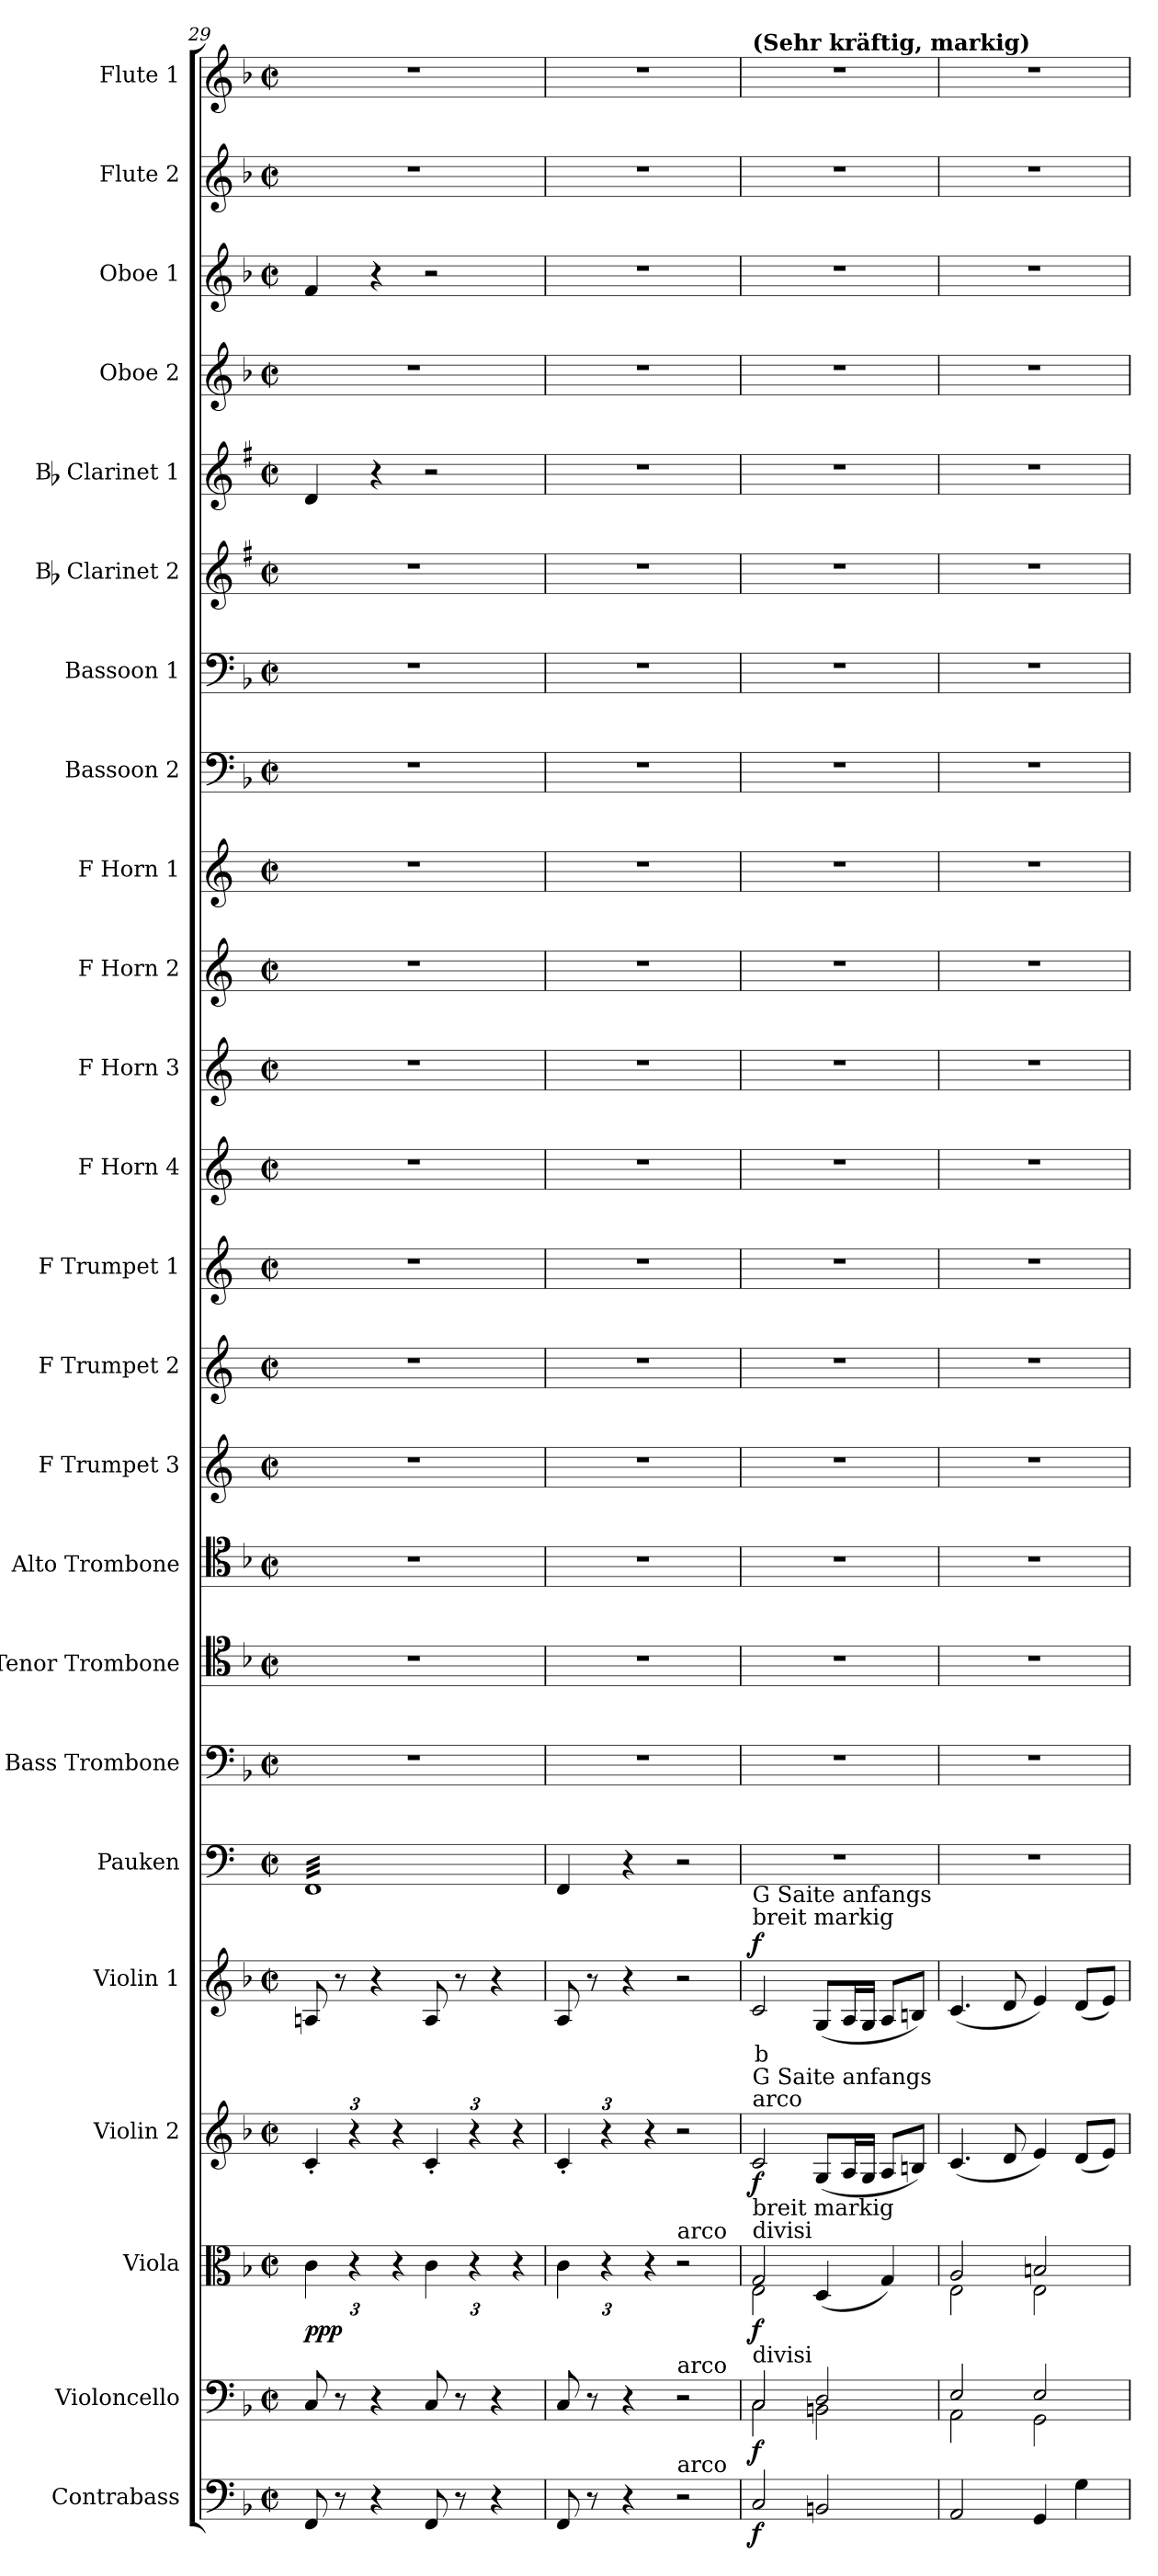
**kern	**dynam	**kern	**dynam	**kern	**dynam	**kern	**dynam	**kern	**text	**dynam	**kern	**kern	**kern	**kern	**kern	**kern	**kern	**kern	**kern	**kern	**kern	**kern	**kern	**kern	**kern	**kern	**kern	**kern	**kern
*part24	*part24	*part23	*part23	*part22	*part22	*part21	*part21	*part20	*part20	*part20	*part19	*part18	*part17	*part16	*part15	*part14	*part13	*part12	*part11	*part10	*part9	*part8	*part7	*part6	*part5	*part4	*part3	*part2	*part1
*staff24	*staff24	*staff23	*staff23	*staff22	*staff22	*staff21	*staff21	*staff20	*staff20	*staff20	*staff19	*staff18	*staff17	*staff16	*staff15	*staff14	*staff13	*staff12	*staff11	*staff10	*staff9	*staff8	*staff7	*staff6	*staff5	*staff4	*staff3	*staff2	*staff1
*I"Contrabass	*	*I"Violoncello	*	*I"Viola	*	*I"Violin 2	*	*I"Violin 1	*	*	*I"Pauken	*I"Bass Trombone	*I"Tenor Trombone	*I"Alto Trombone	*I"F Trumpet 3	*I"F Trumpet 2	*I"F Trumpet 1	*I"F Horn 4	*I"F Horn 3	*I"F Horn 2	*I"F Horn 1	*I"Bassoon 2	*I"Bassoon 1	*I"Bb Clarinet 2	*I"Bb Clarinet 1	*I"Oboe 2	*I"Oboe 1	*I"Flute 2	*I"Flute 1
*I'Cb	*	*I'Vc	*	*I'Vla	*	*I'Vln 2	*	*I'Vln 1	*	*	*I'Pk.	*I'B Trb	*I'T Trb	*I'A Trb	*I'Tpt 3	*I'Tpt 2	*I'Tpt 1	*I'Hn 4	*I'Hn 3	*I'Hn 2	*I'Hn 1	*I'Bsn 2	*I'Bsn 1	*I'Cl 2	*I'Cl 1	*I'Ob 2	*I'Ob 1	*I'Fl 2	*I'Fl 1
*clefF4	*	*clefF4	*	*clefC3	*	*clefG2	*	*clefG2	*	*	*clefF4	*clefF4	*clefC4	*clefC4	*clefG2	*clefG2	*clefG2	*clefG2	*clefG2	*clefG2	*clefG2	*clefF4	*clefF4	*clefG2	*clefG2	*clefG2	*clefG2	*clefG2	*clefG2
*ITrd7c12	*	*	*	*	*	*	*	*	*	*	*	*	*	*	*ITrd-3c-5	*ITrd-3c-5	*ITrd-3c-5	*ITrd4c7	*ITrd4c7	*ITrd4c7	*ITrd4c7	*	*	*ITrd1c2	*ITrd1c2	*	*	*	*
*k[b-]	*	*k[b-]	*	*k[b-]	*	*k[b-]	*	*k[b-]	*	*	*k[]	*k[b-]	*k[b-]	*k[b-]	*k[b-]	*k[b-]	*k[b-]	*k[b-]	*k[b-]	*k[b-]	*k[b-]	*k[b-]	*k[b-]	*k[b-]	*k[b-]	*k[b-]	*k[b-]	*k[b-]	*k[b-]
*M2/2	*	*M2/2	*	*M2/2	*	*M2/2	*	*M2/2	*	*	*M2/2	*M2/2	*M2/2	*M2/2	*M2/2	*M2/2	*M2/2	*M2/2	*M2/2	*M2/2	*M2/2	*M2/2	*M2/2	*M2/2	*M2/2	*M2/2	*M2/2	*M2/2	*M2/2
*met(c|)	*	*met(c|)	*	*met(c|)	*	*met(c|)	*	*met(c|)	*	*	*met(c|)	*met(c|)	*met(c|)	*met(c|)	*met(c|)	*met(c|)	*met(c|)	*met(c|)	*met(c|)	*met(c|)	*met(c|)	*met(c|)	*met(c|)	*met(c|)	*met(c|)	*met(c|)	*met(c|)	*met(c|)	*met(c|)
*	*	*	*	*Xbrackettup	*	*Xbrackettup	*	*	*	*	*	*	*	*	*	*	*	*	*	*	*	*	*	*	*	*	*	*	*
=29	=29	=29	=29	=29	=29	=29	=29	=29	=29	=29	=29	=29	=29	=29	=29	=29	=29	=29	=29	=29	=29	=29	=29	=29	=29	=29	=29	=29	=29
!	!	!	!	!	!LO:DY:b	!	!	!	!	!	!	!	!	!	!	!	!	!	!	!	!	!	!	!	!	!	!	!	!
*	*	*	*	*	*	*	*	*	*	*	*tremolo	*	*	*	*	*	*	*	*	*	*	*	*	*	*	*	*	*	*
8FFF/	.	8C/	.	6c\	ppp	6c'/	.	8An/	.	.	32FFLLL	1r	1r	1r	1r	1r	1r	1r	1r	1r	1r	1r	1r	1r	4c/	1r	4f/	1r	1r
.	.	.	.	.	.	.	.	.	.	.	32FF	.	.	.	.	.	.	.	.	.	.	.	.	.	.	.	.	.	.
.	.	.	.	.	.	.	.	.	.	.	32FF	.	.	.	.	.	.	.	.	.	.	.	.	.	.	.	.	.	.
.	.	.	.	.	.	.	.	.	.	.	32FF	.	.	.	.	.	.	.	.	.	.	.	.	.	.	.	.	.	.
8r	.	8r	.	.	.	.	.	8r	.	.	32FF	.	.	.	.	.	.	.	.	.	.	.	.	.	.	.	.	.	.
.	.	.	.	.	.	.	.	.	.	.	32FF	.	.	.	.	.	.	.	.	.	.	.	.	.	.	.	.	.	.
.	.	.	.	6r	.	6r	.	.	.	.	.	.	.	.	.	.	.	.	.	.	.	.	.	.	.	.	.	.	.
.	.	.	.	.	.	.	.	.	.	.	32FF	.	.	.	.	.	.	.	.	.	.	.	.	.	.	.	.	.	.
.	.	.	.	.	.	.	.	.	.	.	32FF	.	.	.	.	.	.	.	.	.	.	.	.	.	.	.	.	.	.
4r	.	4r	.	.	.	.	.	4r	.	.	32FF	.	.	.	.	.	.	.	.	.	.	.	.	.	4r	.	4r	.	.
.	.	.	.	.	.	.	.	.	.	.	32FF	.	.	.	.	.	.	.	.	.	.	.	.	.	.	.	.	.	.
.	.	.	.	.	.	.	.	.	.	.	32FF	.	.	.	.	.	.	.	.	.	.	.	.	.	.	.	.	.	.
.	.	.	.	6r	.	6r	.	.	.	.	.	.	.	.	.	.	.	.	.	.	.	.	.	.	.	.	.	.	.
.	.	.	.	.	.	.	.	.	.	.	32FF	.	.	.	.	.	.	.	.	.	.	.	.	.	.	.	.	.	.
.	.	.	.	.	.	.	.	.	.	.	32FF	.	.	.	.	.	.	.	.	.	.	.	.	.	.	.	.	.	.
.	.	.	.	.	.	.	.	.	.	.	32FF	.	.	.	.	.	.	.	.	.	.	.	.	.	.	.	.	.	.
.	.	.	.	.	.	.	.	.	.	.	32FF	.	.	.	.	.	.	.	.	.	.	.	.	.	.	.	.	.	.
.	.	.	.	.	.	.	.	.	.	.	32FF	.	.	.	.	.	.	.	.	.	.	.	.	.	.	.	.	.	.
8FFF/	.	8C/	.	6c\	.	6c'/	.	8A/	.	.	32FF	.	.	.	.	.	.	.	.	.	.	.	.	.	2r	.	2r	.	.
.	.	.	.	.	.	.	.	.	.	.	32FF	.	.	.	.	.	.	.	.	.	.	.	.	.	.	.	.	.	.
.	.	.	.	.	.	.	.	.	.	.	32FF	.	.	.	.	.	.	.	.	.	.	.	.	.	.	.	.	.	.
.	.	.	.	.	.	.	.	.	.	.	32FF	.	.	.	.	.	.	.	.	.	.	.	.	.	.	.	.	.	.
8r	.	8r	.	.	.	.	.	8r	.	.	32FF	.	.	.	.	.	.	.	.	.	.	.	.	.	.	.	.	.	.
.	.	.	.	.	.	.	.	.	.	.	32FF	.	.	.	.	.	.	.	.	.	.	.	.	.	.	.	.	.	.
.	.	.	.	6r	.	6r	.	.	.	.	.	.	.	.	.	.	.	.	.	.	.	.	.	.	.	.	.	.	.
.	.	.	.	.	.	.	.	.	.	.	32FF	.	.	.	.	.	.	.	.	.	.	.	.	.	.	.	.	.	.
.	.	.	.	.	.	.	.	.	.	.	32FF	.	.	.	.	.	.	.	.	.	.	.	.	.	.	.	.	.	.
4r	.	4r	.	.	.	.	.	4r	.	.	32FF	.	.	.	.	.	.	.	.	.	.	.	.	.	.	.	.	.	.
.	.	.	.	.	.	.	.	.	.	.	32FF	.	.	.	.	.	.	.	.	.	.	.	.	.	.	.	.	.	.
.	.	.	.	.	.	.	.	.	.	.	32FF	.	.	.	.	.	.	.	.	.	.	.	.	.	.	.	.	.	.
.	.	.	.	6r	.	6r	.	.	.	.	.	.	.	.	.	.	.	.	.	.	.	.	.	.	.	.	.	.	.
.	.	.	.	.	.	.	.	.	.	.	32FF	.	.	.	.	.	.	.	.	.	.	.	.	.	.	.	.	.	.
.	.	.	.	.	.	.	.	.	.	.	32FF	.	.	.	.	.	.	.	.	.	.	.	.	.	.	.	.	.	.
.	.	.	.	.	.	.	.	.	.	.	32FF	.	.	.	.	.	.	.	.	.	.	.	.	.	.	.	.	.	.
.	.	.	.	.	.	.	.	.	.	.	32FF	.	.	.	.	.	.	.	.	.	.	.	.	.	.	.	.	.	.
.	.	.	.	.	.	.	.	.	.	.	32FFJJJ	.	.	.	.	.	.	.	.	.	.	.	.	.	.	.	.	.	.
*	*	*	*	*	*	*	*	*	*	*	*Xtremolo	*	*	*	*	*	*	*	*	*	*	*	*	*	*	*	*	*	*
=30	=30	=30	=30	=30	=30	=30	=30	=30	=30	=30	=30	=30	=30	=30	=30	=30	=30	=30	=30	=30	=30	=30	=30	=30	=30	=30	=30	=30	=30
8FFF/	.	8C/	.	6c\	.	6c'/	.	8A/	.	.	4FF/	1r	1r	1r	1r	1r	1r	1r	1r	1r	1r	1r	1r	1r	1r	1r	1r	1r	1r
8r	.	8r	.	.	.	.	.	8r	.	.	.	.	.	.	.	.	.	.	.	.	.	.	.	.	.	.	.	.	.
.	.	.	.	6r	.	6r	.	.	.	.	.	.	.	.	.	.	.	.	.	.	.	.	.	.	.	.	.	.	.
4r	.	4r	.	.	.	.	.	4r	.	.	4r	.	.	.	.	.	.	.	.	.	.	.	.	.	.	.	.	.	.
.	.	.	.	6r	.	6r	.	.	.	.	.	.	.	.	.	.	.	.	.	.	.	.	.	.	.	.	.	.	.
!	!	!	!	!LO:TX:a:t=arco	!	!	!	!	!	!	!	!	!	!	!	!	!	!	!	!	!	!	!	!	!	!	!	!	!
!	!	!LO:TX:a:t=arco	!	!	!	!	!	!	!	!	!	!	!	!	!	!	!	!	!	!	!	!	!	!	!	!	!	!	!
!LO:TX:a:t=arco	!	!	!	!	!	!	!	!	!	!	!	!	!	!	!	!	!	!	!	!	!	!	!	!	!	!	!	!	!
2r	.	2r	.	2r	.	2r	.	2r	.	.	2r	.	.	.	.	.	.	.	.	.	.	.	.	.	.	.	.	.	.
=31	=31	=31	=31	=31	=31	=31	=31	=31	=31	=31	=31	=31	=31	=31	=31	=31	=31	=31	=31	=31	=31	=31	=31	=31	=31	=31	=31	=31	=31
*	*	*^	*	*^	*	*	*	*	*	*	*	*	*	*	*	*	*	*	*	*	*	*	*	*	*	*	*	*	*
!!LO:REH:place=s1:a:B:enc=none:fs=18:t=B
!	!	!	!	!	!	!	!	!	!	!	!	!	!	!	!	!	!	!	!	!	!	!	!	!	!	!	!	!	!	!	!LO:TX:a:B:t=(Sehr kräftig, markig)
!	!	!	!	!	!	!	!	!	!	!LO:TX:a:t=breit markig	!	!	!	!	!	!	!	!	!	!	!	!	!	!	!	!	!	!	!	!	!
!	!	!	!	!	!	!	!	!	!	!LO:TX:a:t=G Saite anfangs	!	!	!	!	!	!	!	!	!	!	!	!	!	!	!	!	!	!	!	!	!
!	!	!	!	!	!	!	!	!LO:TX:a:t=arco	!	!	!	!	!	!	!	!	!	!	!	!	!	!	!	!	!	!	!	!	!	!	!
!	!	!	!	!	!	!	!	!LO:TX:a:t=G Saite anfangs	!	!	!	!	!	!	!	!	!	!	!	!	!	!	!	!	!	!	!	!	!	!	!
!	!	!	!	!	!LO:TX:a:t=divisi	!	!	!	!	!	!	!	!	!	!	!	!	!	!	!	!	!	!	!	!	!	!	!	!	!	!
!	!	!	!	!	!LO:TX:a:t=breit markig	!	!	!	!	!	!	!	!	!	!	!	!	!	!	!	!	!	!	!	!	!	!	!	!	!	!
!	!	!LO:TX:a:t=divisi	!	!	!	!	!	!	!	!	!	!	!	!	!	!	!	!	!	!	!	!	!	!	!	!	!	!	!	!	!
!	!LO:DY:b	!	!	!LO:DY:b	!	!	!LO:DY:b	!	!LO:DY:b	!	!LO:LY:b:color=#FF0000	!LO:DY:b	!	!	!	!	!	!	!	!	!	!	!	!	!	!	!	!	!	!	!
2CC/	f	2C/	2C\	f	2G/	2E\	f	2c/	f	2c/	b	f	1r	1r	1r	1r	1r	1r	1r	1r	1r	1r	1r	1r	1r	1r	1r	1r	1r	1r	1r
2BBBn/	.	2D/	2BBn\	.	(<4D/	2ryy	.	(8G/L	.	(8G/L	.	.	.	.	.	.	.	.	.	.	.	.	.	.	.	.	.	.	.	.	.
.	.	.	.	.	.	.	.	16A/L	.	16A/L	.	.	.	.	.	.	.	.	.	.	.	.	.	.	.	.	.	.	.	.	.
.	.	.	.	.	.	.	.	16G/JJ	.	16G/JJ	.	.	.	.	.	.	.	.	.	.	.	.	.	.	.	.	.	.	.	.	.
.	.	.	.	.	4G/)	.	.	8A/L	.	8A/L	.	.	.	.	.	.	.	.	.	.	.	.	.	.	.	.	.	.	.	.	.
.	.	.	.	.	.	.	.	8Bn/J)	.	8Bn/J)	.	.	.	.	.	.	.	.	.	.	.	.	.	.	.	.	.	.	.	.	.
=32	=32	=32	=32	=32	=32	=32	=32	=32	=32	=32	=32	=32	=32	=32	=32	=32	=32	=32	=32	=32	=32	=32	=32	=32	=32	=32	=32	=32	=32	=32	=32
2AAA/	.	2E/	2AA\	.	2A/	2E\	.	(4.c/	.	(4.c/	.	.	1r	1r	1r	1r	1r	1r	1r	1r	1r	1r	1r	1r	1r	1r	1r	1r	1r	1r	1r
.	.	.	.	.	.	.	.	8d/	.	8d/	.	.	.	.	.	.	.	.	.	.	.	.	.	.	.	.	.	.	.	.	.
4GGG/	.	2E/	2GG\	.	2Bn/	2E\	.	4e/)	.	4e/)	.	.	.	.	.	.	.	.	.	.	.	.	.	.	.	.	.	.	.	.	.
4GG\	.	.	.	.	.	.	.	(8d/L	.	(8d/L	.	.	.	.	.	.	.	.	.	.	.	.	.	.	.	.	.	.	.	.	.
.	.	.	.	.	.	.	.	8e/J)	.	8e/J)	.	.	.	.	.	.	.	.	.	.	.	.	.	.	.	.	.	.	.	.	.
*	*	*v	*v	*	*	*	*	*	*	*	*	*	*	*	*	*	*	*	*	*	*	*	*	*	*	*	*	*	*	*	*
*	*	*	*	*v	*v	*	*	*	*	*	*	*	*	*	*	*	*	*	*	*	*	*	*	*	*	*	*	*	*	*
=	=	=	=	=	=	=	=	=	=	=	=	=	=	=	=	=	=	=	=	=	=	=	=	=	=	=	=	=	=
*-	*-	*-	*-	*-	*-	*-	*-	*-	*-	*-	*-	*-	*-	*-	*-	*-	*-	*-	*-	*-	*-	*-	*-	*-	*-	*-	*-	*-	*-
